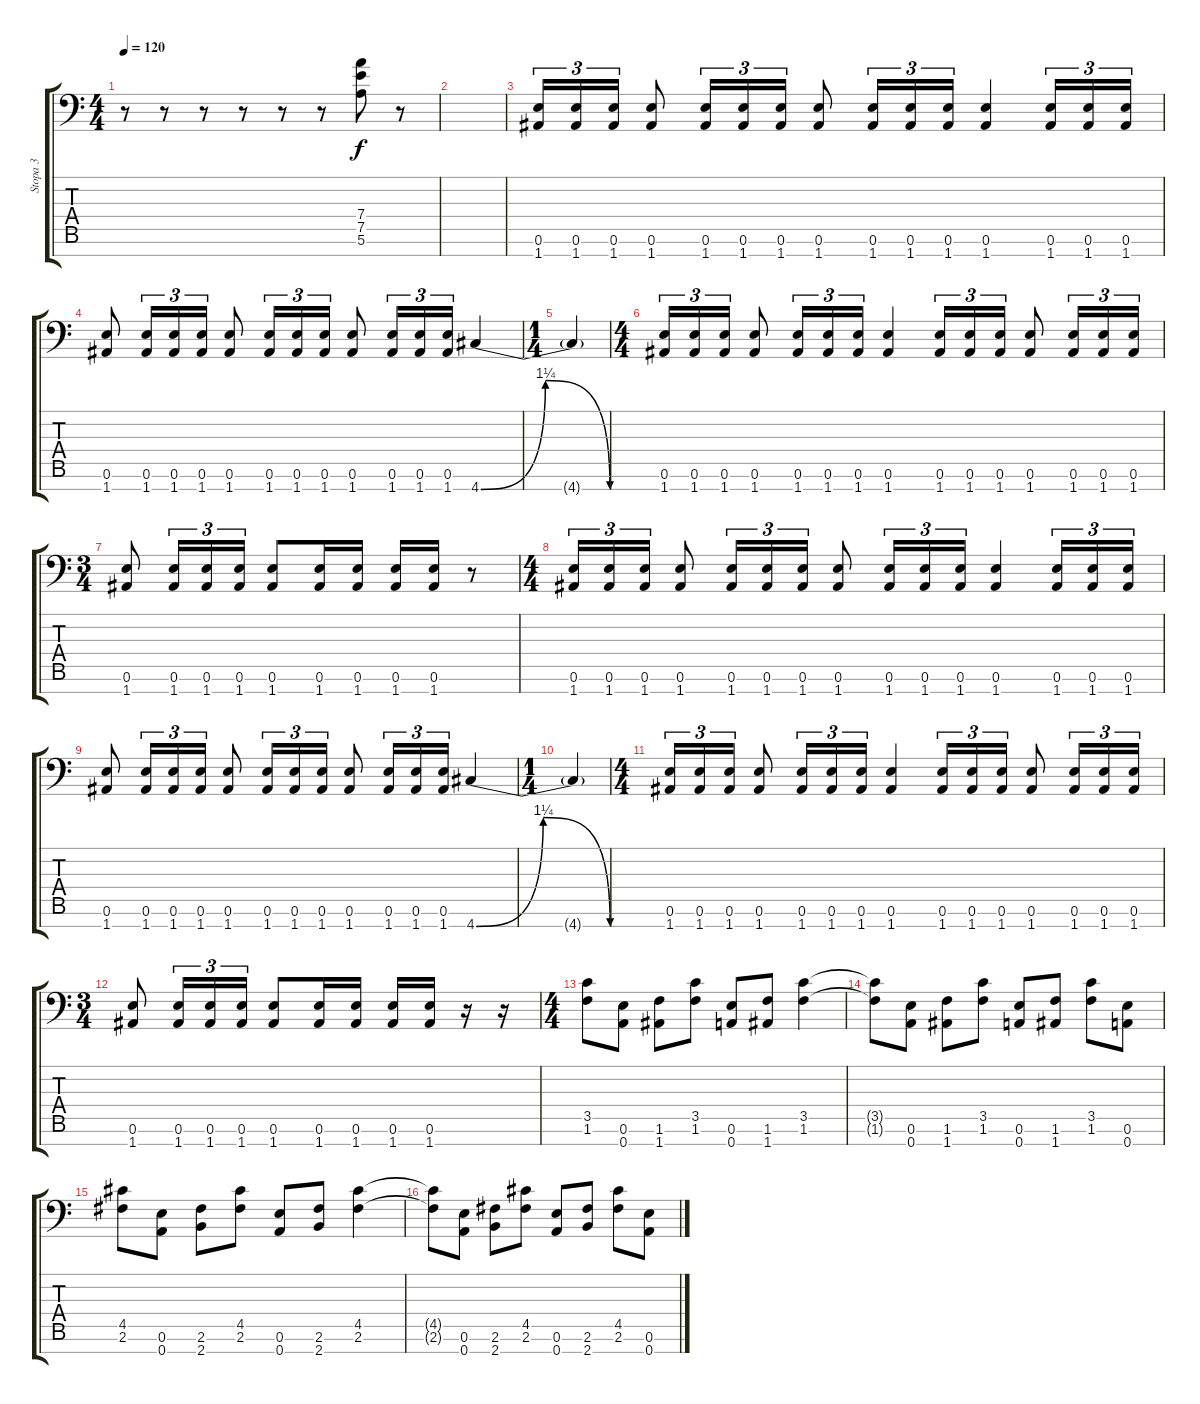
\track ("Stopa 3" "Stopa 3") {instrument distortionguitar}
\staff {score tabs}
\tuning (E4 B3 G3 D3 A2 E2 A1) {hide}
\ts (4 4)
\tempo 120
\clef f4
\ks c
r.8{dy f} r.8 r.8 r.8 r.8 r.8 (7.4{t} 7.5{t} 5.6{t}).8 r.8 |
|
(0.6 1.7).16{tu (3 2)} (0.6 1.7).16{tu (3 2)} (0.6 1.7).16{tu (3 2)} (0.6 1.7).8 (0.6 1.7).16{tu (3 2)} (0.6 1.7).16{tu (3 2)} (0.6 1.7).16{tu (3 2)} (0.6 1.7).8 (0.6 1.7).16{tu (3 2)} (0.6 1.7).16{tu (3 2)} (0.6 1.7).16{tu (3 2)} (0.6 1.7).4 (0.6 1.7).16{tu (3 2)} (0.6 1.7).16{tu (3 2)} (0.6 1.7).16{tu (3 2)} |
(0.6 1.7).8 (0.6 1.7).16{tu (3 2)} (0.6 1.7).16{tu (3 2)} (0.6 1.7).16{tu (3 2)} (0.6 1.7).8 (0.6 1.7).16{tu (3 2)} (0.6 1.7).16{tu (3 2)} (0.6 1.7).16{tu (3 2)} (0.6 1.7).8 (0.6 1.7).16{tu (3 2)} (0.6 1.7).16{tu (3 2)} (0.6 1.7).16{tu (3 2)} 4.7{be (bendrelease 0 0 15 5 15 5 60 0)}.4 |
\ts (1 4)
4.7{t}.4 |
\ts (4 4)
(0.6 1.7).16{tu (3 2)} (0.6 1.7).16{tu (3 2)} (0.6 1.7).16{tu (3 2)} (0.6 1.7).8 (0.6 1.7).16{tu (3 2)} (0.6 1.7).16{tu (3 2)} (0.6 1.7).16{tu (3 2)} (0.6 1.7).4 (0.6 1.7).16{tu (3 2)} (0.6 1.7).16{tu (3 2)} (0.6 1.7).16{tu (3 2)} (0.6 1.7).8 (0.6 1.7).16{tu (3 2)} (0.6 1.7).16{tu (3 2)} (0.6 1.7).16{tu (3 2)} |
\ts (3 4)
(0.6 1.7).8 (0.6 1.7).16{tu (3 2)} (0.6 1.7).16{tu (3 2)} (0.6 1.7).16{tu (3 2)} (0.6 1.7).8 (0.6 1.7).16 (0.6 1.7).16 (0.6 1.7).16 (0.6 1.7).16 r.8 |
\ts (4 4)
(0.6 1.7).16{tu (3 2)} (0.6 1.7).16{tu (3 2)} (0.6 1.7).16{tu (3 2)} (0.6 1.7).8 (0.6 1.7).16{tu (3 2)} (0.6 1.7).16{tu (3 2)} (0.6 1.7).16{tu (3 2)} (0.6 1.7).8 (0.6 1.7).16{tu (3 2)} (0.6 1.7).16{tu (3 2)} (0.6 1.7).16{tu (3 2)} (0.6 1.7).4 (0.6 1.7).16{tu (3 2)} (0.6 1.7).16{tu (3 2)} (0.6 1.7).16{tu (3 2)} |
(0.6 1.7).8 (0.6 1.7).16{tu (3 2)} (0.6 1.7).16{tu (3 2)} (0.6 1.7).16{tu (3 2)} (0.6 1.7).8 (0.6 1.7).16{tu (3 2)} (0.6 1.7).16{tu (3 2)} (0.6 1.7).16{tu (3 2)} (0.6 1.7).8 (0.6 1.7).16{tu (3 2)} (0.6 1.7).16{tu (3 2)} (0.6 1.7).16{tu (3 2)} 4.7{be (bendrelease 0 0 15 5 15 5 60 0)}.4 |
\ts (1 4)
4.7{t}.4 |
\ts (4 4)
(0.6 1.7).16{tu (3 2)} (0.6 1.7).16{tu (3 2)} (0.6 1.7).16{tu (3 2)} (0.6 1.7).8 (0.6 1.7).16{tu (3 2)} (0.6 1.7).16{tu (3 2)} (0.6 1.7).16{tu (3 2)} (0.6 1.7).4 (0.6 1.7).16{tu (3 2)} (0.6 1.7).16{tu (3 2)} (0.6 1.7).16{tu (3 2)} (0.6 1.7).8 (0.6 1.7).16{tu (3 2)} (0.6 1.7).16{tu (3 2)} (0.6 1.7).16{tu (3 2)} |
\ts (3 4)
(0.6 1.7).8 (0.6 1.7).16{tu (3 2)} (0.6 1.7).16{tu (3 2)} (0.6 1.7).16{tu (3 2)} (0.6 1.7).8 (0.6 1.7).16 (0.6 1.7).16 (0.6 1.7).16 (0.6 1.7).16 r.16 r.16 |
\ts (4 4)
(3.5 1.6).8 (0.6 0.7).8 (1.6 1.7).8 (3.5 1.6).8 (0.6 0.7).8 (1.6 1.7).8 (3.5 1.6).4 |
(3.5{t} 1.6{t}).8 (0.6 0.7).8 (1.6 1.7).8 (3.5 1.6).8 (0.6 0.7).8 (1.6 1.7).8 (3.5 1.6).8 (0.6 0.7).8 |
(4.5 2.6).8 (0.6 0.7).8 (2.6 2.7).8 (4.5 2.6).8 (0.6 0.7).8 (2.6 2.7).8 (4.5 2.6).4 |
(4.5{t} 2.6{t}).8 (0.6 0.7).8 (2.6 2.7).8 (4.5 2.6).8 (0.6 0.7).8 (2.6 2.7).8 (4.5 2.6).8 (0.6 0.7).8
